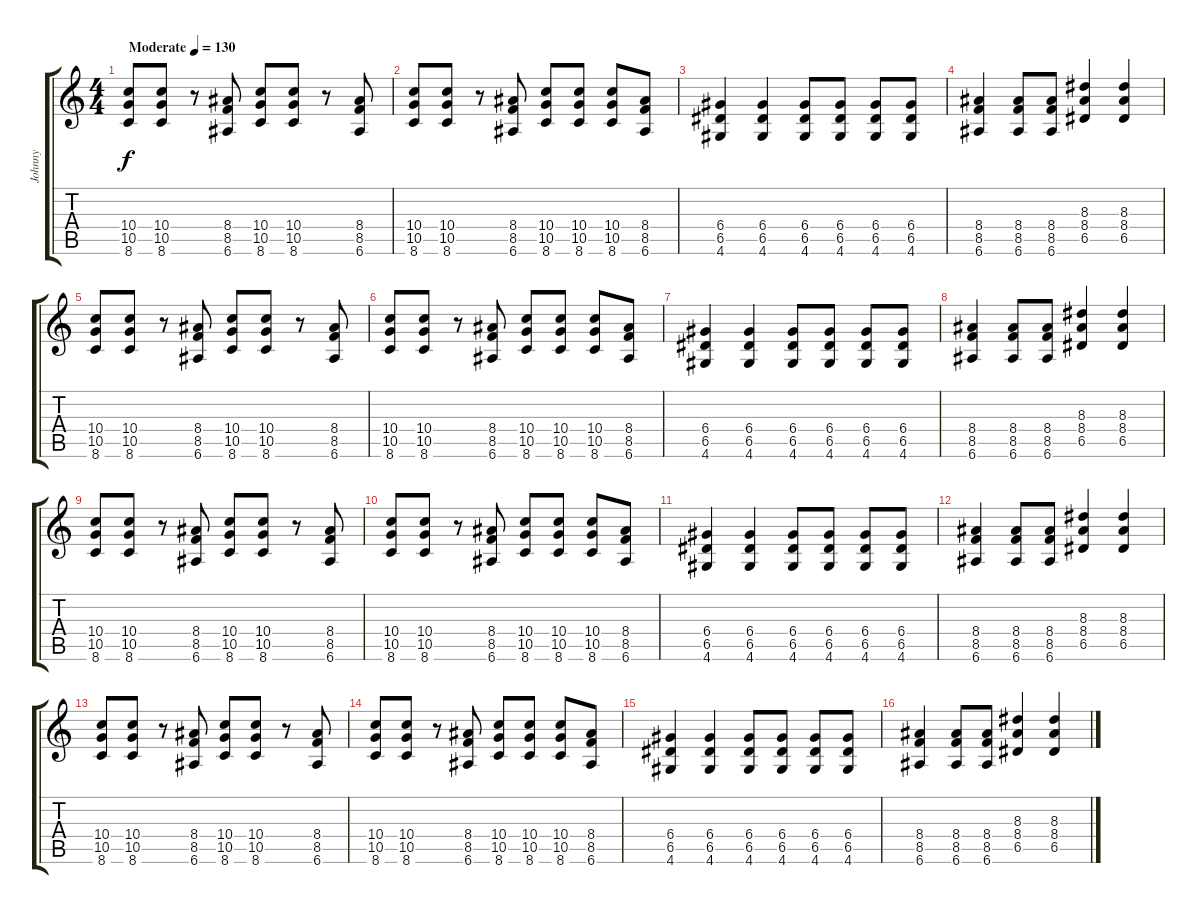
\track ("Johnny" "Johnny") {instrument distortionguitar}
\staff {score tabs}
\tuning (E4 B3 G3 D3 A2 E2) {hide}
\ts (4 4)
\tempo (130 "Moderate")
\clef g2
\ks c
(10.4 10.5 8.6).8{dy f instrument distortionguitar} (10.4 10.5 8.6).8 r.8 (8.4 8.5 6.6).8 (10.4 10.5 8.6).8 (10.4 10.5 8.6).8 r.8 (8.4 8.5 6.6).8 |
(10.4 10.5 8.6).8 (10.4 10.5 8.6).8 r.8 (8.4 8.5 6.6).8 (10.4 10.5 8.6).8 (10.4 10.5 8.6).8 (10.4 10.5 8.6).8 (8.4 8.5 6.6).8 |
(6.4 6.5 4.6).4 (6.4 6.5 4.6).4 (6.4 6.5 4.6).8 (6.4 6.5 4.6).8 (6.4 6.5 4.6).8 (6.4 6.5 4.6).8 |
(8.4 8.5 6.6).4 (8.4 8.5 6.6).8 (8.4 8.5 6.6).8 (8.3 8.4 6.5).4 (8.3 8.4 6.5).4 |
(10.4 10.5 8.6).8 (10.4 10.5 8.6).8 r.8 (8.4 8.5 6.6).8 (10.4 10.5 8.6).8 (10.4 10.5 8.6).8 r.8 (8.4 8.5 6.6).8 |
(10.4 10.5 8.6).8 (10.4 10.5 8.6).8 r.8 (8.4 8.5 6.6).8 (10.4 10.5 8.6).8 (10.4 10.5 8.6).8 (10.4 10.5 8.6).8 (8.4 8.5 6.6).8 |
(6.4 6.5 4.6).4 (6.4 6.5 4.6).4 (6.4 6.5 4.6).8 (6.4 6.5 4.6).8 (6.4 6.5 4.6).8 (6.4 6.5 4.6).8 |
(8.4 8.5 6.6).4 (8.4 8.5 6.6).8 (8.4 8.5 6.6).8 (8.3 8.4 6.5).4 (8.3 8.4 6.5).4 |
(10.4 10.5 8.6).8 (10.4 10.5 8.6).8 r.8 (8.4 8.5 6.6).8 (10.4 10.5 8.6).8 (10.4 10.5 8.6).8 r.8 (8.4 8.5 6.6).8 |
(10.4 10.5 8.6).8 (10.4 10.5 8.6).8 r.8 (8.4 8.5 6.6).8 (10.4 10.5 8.6).8 (10.4 10.5 8.6).8 (10.4 10.5 8.6).8 (8.4 8.5 6.6).8 |
(6.4 6.5 4.6).4 (6.4 6.5 4.6).4 (6.4 6.5 4.6).8 (6.4 6.5 4.6).8 (6.4 6.5 4.6).8 (6.4 6.5 4.6).8 |
(8.4 8.5 6.6).4 (8.4 8.5 6.6).8 (8.4 8.5 6.6).8 (8.3 8.4 6.5).4 (8.3 8.4 6.5).4 |
(10.4 10.5 8.6).8 (10.4 10.5 8.6).8 r.8 (8.4 8.5 6.6).8 (10.4 10.5 8.6).8 (10.4 10.5 8.6).8 r.8 (8.4 8.5 6.6).8 |
(10.4 10.5 8.6).8 (10.4 10.5 8.6).8 r.8 (8.4 8.5 6.6).8 (10.4 10.5 8.6).8 (10.4 10.5 8.6).8 (10.4 10.5 8.6).8 (8.4 8.5 6.6).8 |
(6.4 6.5 4.6).4 (6.4 6.5 4.6).4 (6.4 6.5 4.6).8 (6.4 6.5 4.6).8 (6.4 6.5 4.6).8 (6.4 6.5 4.6).8 |
(8.4 8.5 6.6).4 (8.4 8.5 6.6).8 (8.4 8.5 6.6).8 (8.3 8.4 6.5).4 (8.3 8.4 6.5).4
